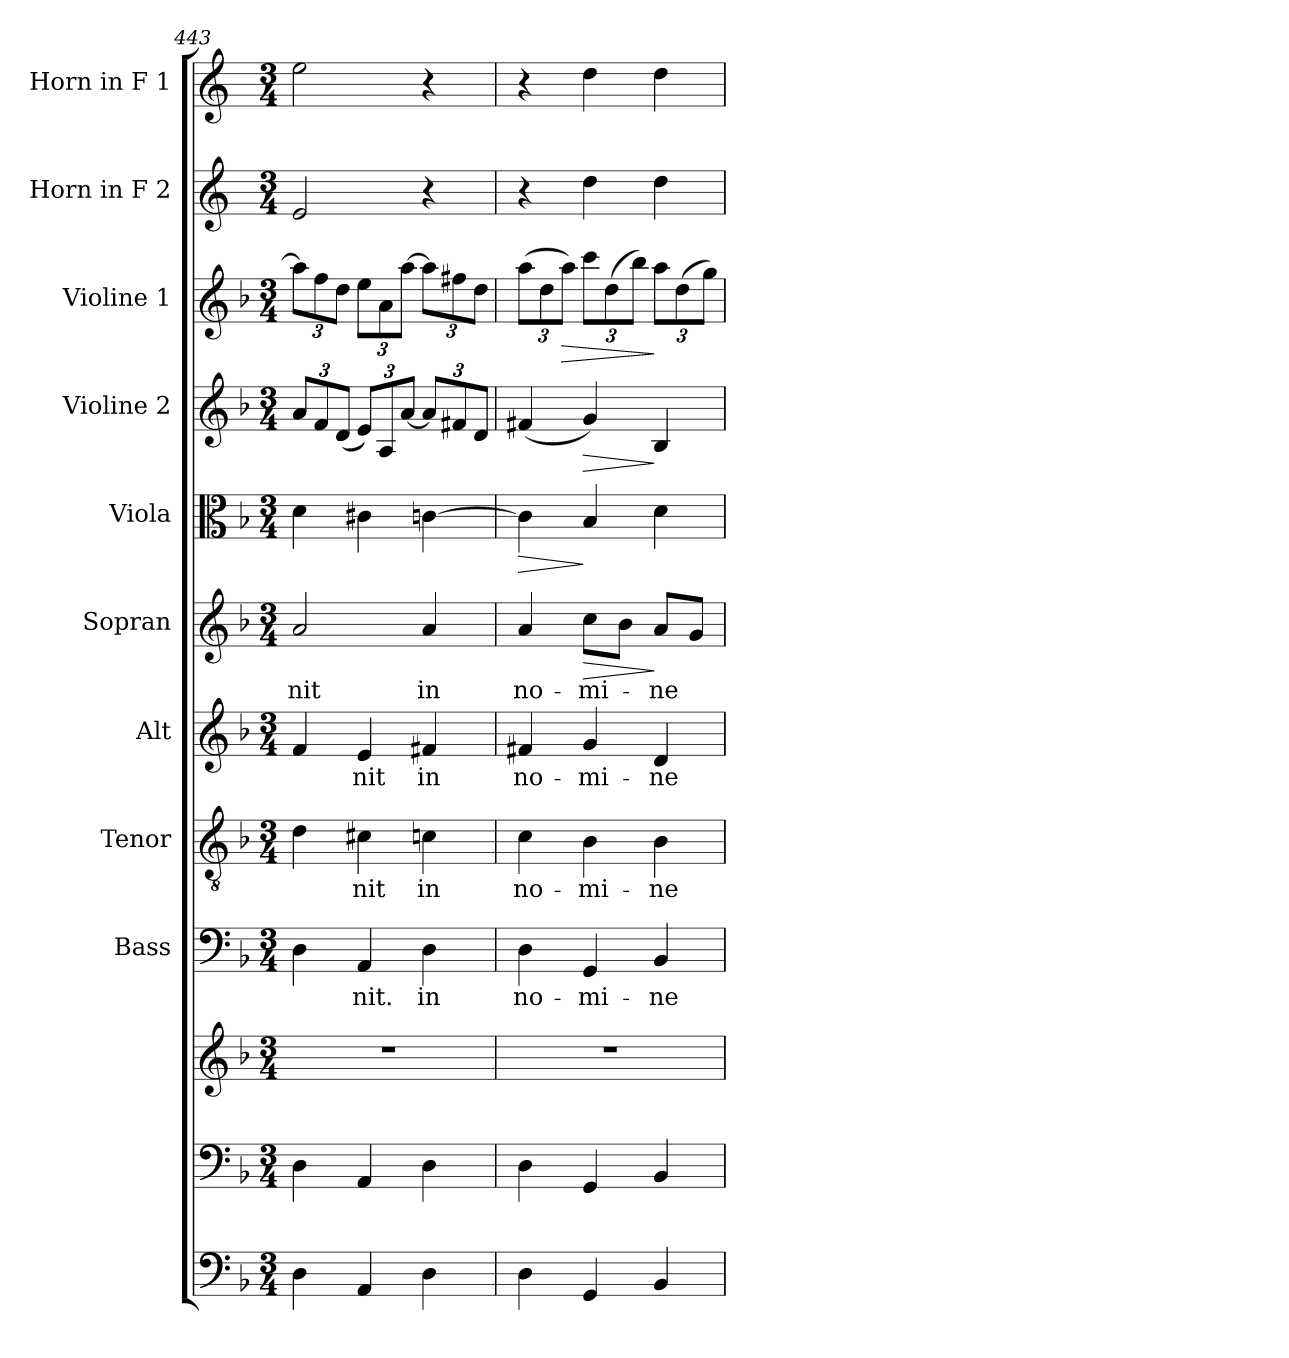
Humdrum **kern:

**kern	**kern	**kern	**kern	**text	**kern	**text	**kern	**text	**kern	**text	**dynam	**kern	**dynam	**kern	**dynam	**kern	**dynam	**kern	**kern
*part11	*part10	*part10	*part9	*part9	*part8	*part8	*part7	*part7	*part6	*part6	*part6	*part5	*part5	*part4	*part4	*part3	*part3	*part2	*part1
*staff12	*staff11	*staff10	*staff9	*staff9	*staff8	*staff8	*staff7	*staff7	*staff6	*staff6	*staff6	*staff5	*staff5	*staff4	*staff4	*staff3	*staff3	*staff2	*staff1
*	*	*	*I"Bass	*	*I"Tenor	*	*I"Alt	*	*I"Sopran	*	*	*I"Viola	*	*I"Violine 2	*	*I"Violine 1	*	*I"Horn in F 2	*I"Horn in F 1
*	*	*	*I'B.	*	*I'T.	*	*I'A.	*	*I'S.	*	*	*I'Vla.	*	*I'Vl. 2	*	*I'Vl. 1	*	*	*
*clefF4	*clefF4	*clefG2	*clefF4	*	*clefGv2	*	*clefG2	*	*clefG2	*	*	*clefC3	*	*clefG2	*	*clefG2	*	*clefG2	*clefG2
*ITrd7c12	*	*	*	*	*	*	*	*	*	*	*	*	*	*	*	*	*	*ITrd4c7	*ITrd4c7
*k[b-]	*k[b-]	*k[b-]	*k[b-]	*	*k[b-]	*	*k[b-]	*	*k[b-]	*	*	*k[b-]	*	*k[b-]	*	*k[b-]	*	*k[b-]	*k[b-]
*F:	*F:	*F:	*F:	*	*F:	*	*F:	*	*F:	*	*	*F:	*	*F:	*	*F:	*	*F:	*F:
*M3/4	*M3/4	*M3/4	*M3/4	*	*M3/4	*	*M3/4	*	*M3/4	*	*	*M3/4	*	*M3/4	*	*M3/4	*	*M3/4	*M3/4
=443	=443	=443	=443	=443	=443	=443	=443	=443	=443	=443	=443	=443	=443	=443	=443	=443	=443	=443	=443
!	!	!	!	!	!	!	!	!	!	!LO:LY:b	!	!	!	!	!	!	!	!	!
*	*	*	*	*	*	*	*	*	*	*	*	*	*	*Xbrackettup	*	*Xbrackettup	*	*	*
4DD\	4D\	2.r	4D\	.	4d\	.	4f/	.	2a/	-nit	.	4d\	.	12a/L	.	12aa\L]	.	2A/	2a\
.	.	.	.	.	.	.	.	.	.	.	.	.	.	12f/	.	12ff\	.	.	.
.	.	.	.	.	.	.	.	.	.	.	.	.	.	(<12d/J	.	12dd\J	.	.	.
!	!	!	!	!LO:LY:b	!	!LO:LY:b	!	!LO:LY:b	!	!	!	!	!	!	!	!	!	!	!
4AAA/	4AA/	.	4AA/	-nit.	4c#X\	-nit	4e/	-nit	.	.	.	4c#X\	.	12e/L)	.	12ee\L	.	.	.
.	.	.	.	.	.	.	.	.	.	.	.	.	.	12A/	.	12a\	.	.	.
.	.	.	.	.	.	.	.	.	.	.	.	.	.	[12a/J	.	[12aa\J	.	.	.
!	!	!	!	!LO:LY:b	!	!LO:LY:b	!	!LO:LY:b	!	!LO:LY:b	!	!	!	!	!	!	!	!	!
4DD\	4D\	.	4D\	in	4cn\	in	4f#X/	in	4a/	in	.	[4cn\	.	12a/L]	.	12aa\L]	.	4r	4r
.	.	.	.	.	.	.	.	.	.	.	.	.	.	12f#X/	.	12ff#X\	.	.	.
.	.	.	.	.	.	.	.	.	.	.	.	.	.	12d/J	.	12dd\J	.	.	.
=444	=444	=444	=444	=444	=444	=444	=444	=444	=444	=444	=444	=444	=444	=444	=444	=444	=444	=444	=444
!	!	!	!	!LO:LY:b	!	!LO:LY:b	!	!LO:LY:b	!	!LO:LY:b	!	!	!LO:HP:b	!	!	!	!	!	!
4DD\	4D\	2.r	4D\	no-	4c\	no-	4f#X/	no-	4a/	no-	.	4c\]	>	(<4f#X/	.	(>12aa\L	.	4r	4r
.	.	.	.	.	.	.	.	.	.	.	.	.	.	.	.	12dd\	.	.	.
!	!	!	!	!	!	!	!	!	!	!	!	!	!	!	!	!	!LO:HP:b	!	!
.	.	.	.	.	.	.	.	.	.	.	.	.	.	.	.	12aa\J)	>	.	.
!	!	!	!	!LO:LY:b	!	!LO:LY:b	!	!LO:LY:b	!	!LO:LY:b	!LO:HP:b	!	!	!	!LO:HP:b	!	!	!	!
4GGG/	4GG/	.	4GG/	-mi-	4B-\	-mi-	4g/	-mi-	8cc\L	-mi-	>	4B-/	]	4g/)	>	12ccc\L	.	4g\	4g\
.	.	.	.	.	.	.	.	.	.	.	.	.	.	.	.	(>12dd\	.	.	.
.	.	.	.	.	.	.	.	.	8b-\J	.	.	.	.	.	.	.	.	.	.
.	.	.	.	.	.	.	.	.	.	.	.	.	.	.	.	12bb-\J)	.	.	.
!	!	!	!	!LO:LY:b	!	!LO:LY:b	!	!LO:LY:b	!	!LO:LY:b	!	!	!	!	!	!	!	!	!
4BBB-/	4BB-/	.	4BB-/	-ne	4B-\	-ne	4d/	-ne	8a/L	-ne	]	4d\	.	4B-/	]	12aa\L	]	4g\	4g\
.	.	.	.	.	.	.	.	.	.	.	.	.	.	.	.	(>12dd\	.	.	.
.	.	.	.	.	.	.	.	.	8g/J	.	.	.	.	.	.	.	.	.	.
.	.	.	.	.	.	.	.	.	.	.	.	.	.	.	.	12gg\J)	.	.	.
=	=	=	=	=	=	=	=	=	=	=	=	=	=	=	=	=	=	=	=
*-	*-	*-	*-	*-	*-	*-	*-	*-	*-	*-	*-	*-	*-	*-	*-	*-	*-	*-	*-
